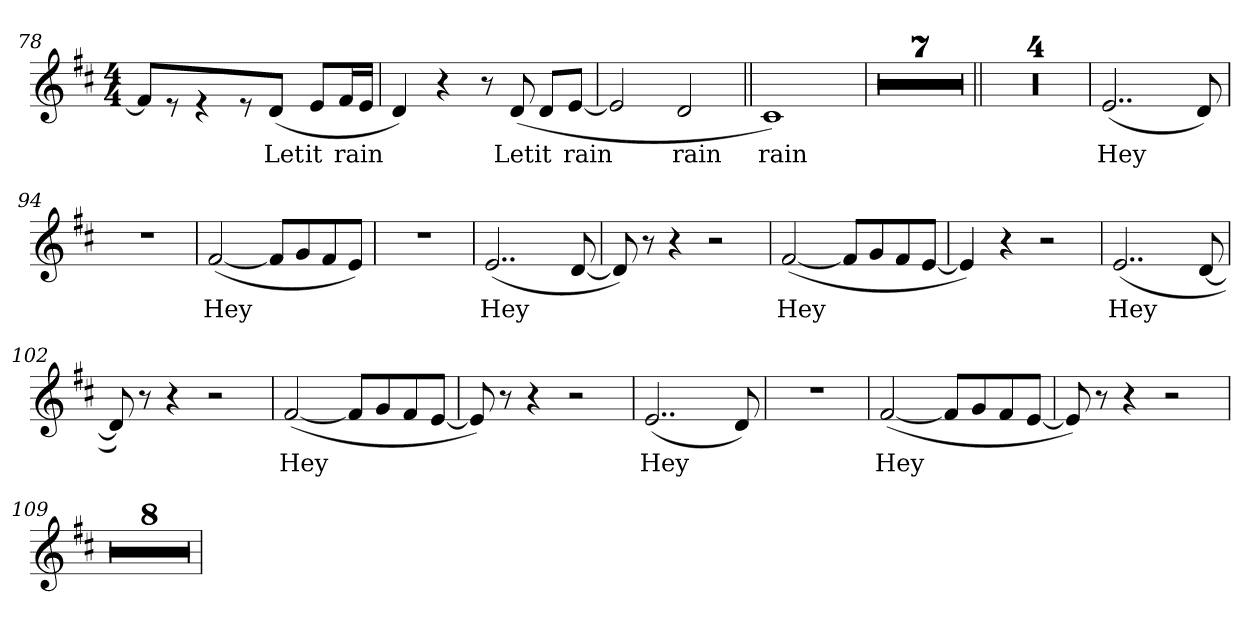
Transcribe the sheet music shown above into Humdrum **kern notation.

**kern	**text
*part1	*part1
*staff1	*staff1
*clefG2	*
*k[f#c#]	*
*D:	*
*M4/4	*
=78	=78
8f#i/]	.
8r	.
4r	.
8r	.
!	!LO:LY:b:color=#000000
(8di/J	Let
!	!LO:LY:b:color=#000000
8ei/L	it
!	!LO:LY:b:color=#000000
16f#i/L	rain
16ei/JJ	.
=79	=79
4di/)	.
4r	.
8r	.
!	!LO:LY:b:color=#000000
(8di/	Let
!	!LO:LY:b:color=#000000
8di/L	it
!	!LO:LY:b:color=#000000
[8ei/J	rain
=80	=80
2ei/]	.
!	!LO:LY:b:color=#000000
2di/	rain
!!LO:LB:g=z
=81||	=81||
!	!LO:LY:b:color=#000000
1c#i)	rain
=82	=82
1r	.
=83	=83
1r	.
=84	=84
1r	.
=85	=85
1r	.
=86	=86
1r	.
=87	=87
1r	.
=88	=88
1r	.
=89||	=89||
1r	.
=90	=90
1r	.
!!LO:LB:g=z
=91	=91
1r	.
=92	=92
1r	.
=93	=93
!	!LO:LY:b:color=#000000
(2..ei/	Hey
8di/)	.
=94	=94
1r	.
=95	=95
!	!LO:LY:b:color=#000000
([2f#i/	Hey
8f#i/L]	.
8gi/	.
8f#i/	.
8ei/J)	.
=96	=96
1r	.
=97	=97
!	!LO:LY:b:color=#000000
(2..ei/	Hey
[8di/	.
=98	=98
8di/])	.
8r	.
4r	.
2r	.
!!LO:LB:g=z
=99	=99
!	!LO:LY:b:color=#000000
([2f#i/	Hey
8f#i/L]	.
8gi/	.
8f#i/	.
[8ei/J	.
=100	=100
4ei/])	.
4r	.
2r	.
=101	=101
!	!LO:LY:b:color=#000000
(2..ei/	Hey
[8di/	.
=102	=102
8di/])	.
8r	.
4r	.
2r	.
=103	=103
!	!LO:LY:b:color=#000000
([2f#i/	Hey
8f#i/L]	.
8gi/	.
8f#i/	.
[8ei/J	.
=104	=104
8ei/])	.
8r	.
4r	.
2r	.
!!LO:PB:g=z
=105	=105
!	!LO:LY:b:color=#000000
(2..ei/	Hey
8di/)	.
=106	=106
1r	.
=107	=107
!	!LO:LY:b:color=#000000
([2f#i/	Hey
8f#i/L]	.
8gi/	.
8f#i/	.
[8ei/J	.
=108	=108
8ei/])	.
8r	.
4r	.
2r	.
=109	=109
1r	.
=110	=110
1r	.
=111	=111
1r	.
=112	=112
1r	.
!!LO:LB:g=z
=113	=113
1r	.
=114	=114
1r	.
=115	=115
1r	.
=116	=116
1r	.
=	=
*-	*-
